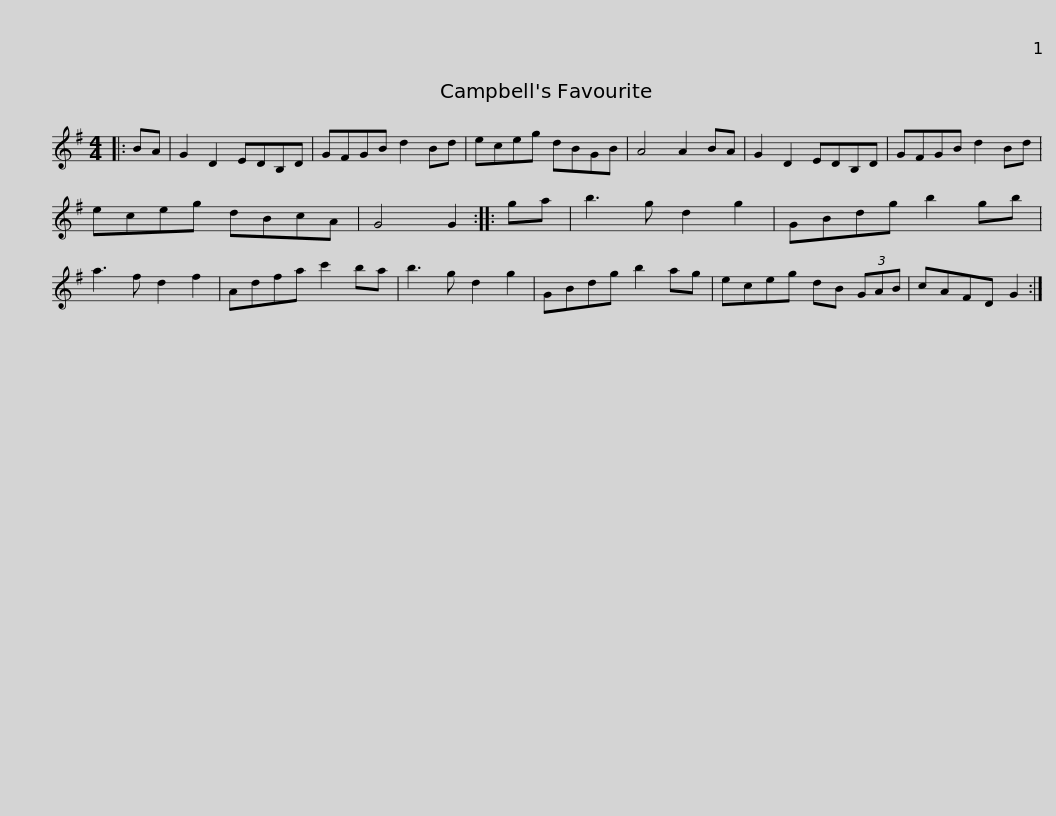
X:1
L:1/8
M:4/4
I:linebreak $
K:G
V:1 treble
V:1
|: BA | G2 D2 EDB,D | GFGB d2 Bd | eceg dBGB | A4 A2 BA | %5
 G2 D2 EDB,D | GFGB d2 Bd |$ eceg dBcA | G4 G2 :: ga | %10
 b3 g d2 g2 | GBdg b2 gb | a3 f d2 f2 | Adfa c'2 ba | b3 g d2 g2 |$ %15
 GBdg b2 ag | eceg dB (3GAB | cAFD G2 :| %18
